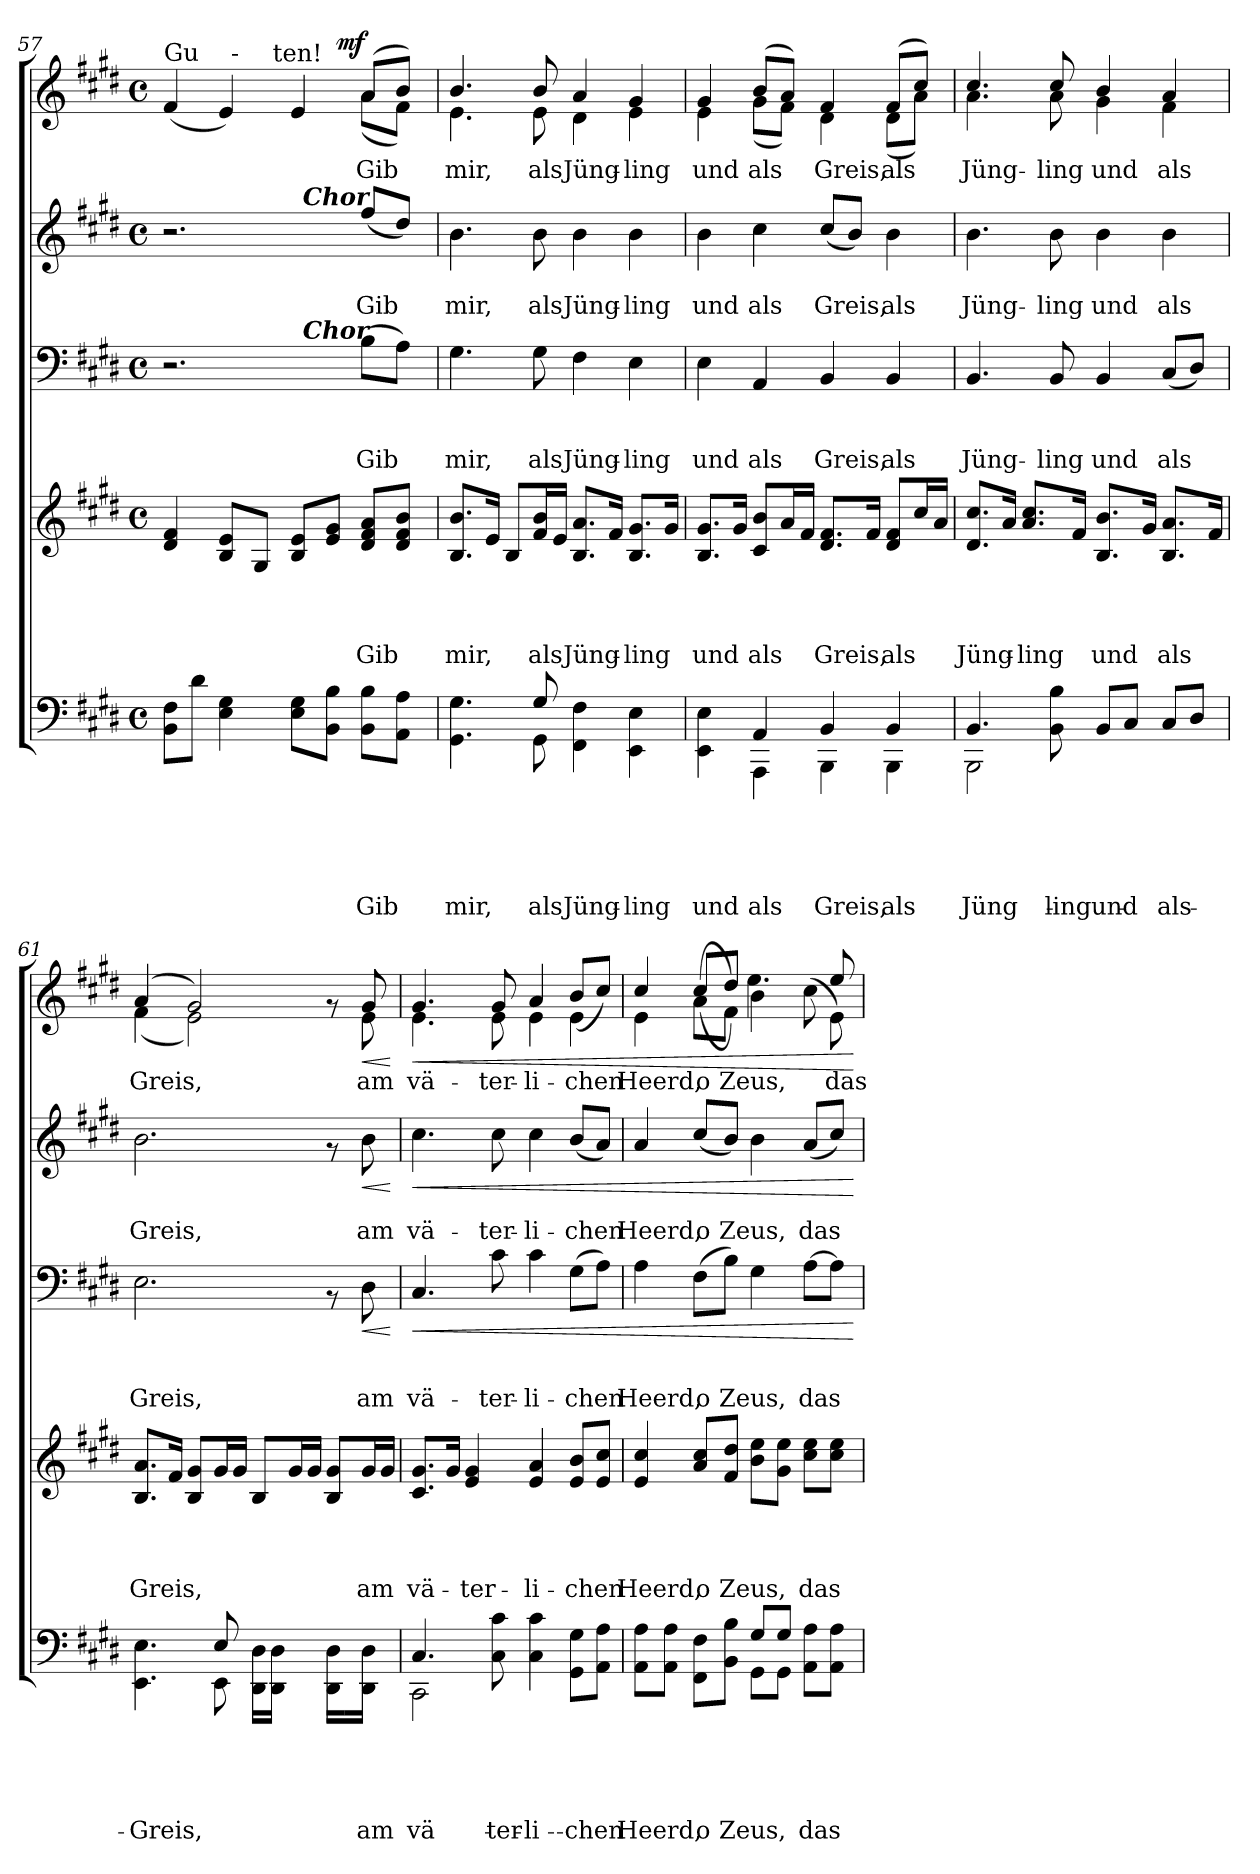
**kern	**text	**text	**text	**text	**text	**kern	**text	**text	**text	**text	**kern	**text	**text	**text	**dynam	**kern	**text	**text	**dynam	**kern	**text	**dynam
*part5	*part5	*part5	*part5	*part5	*part5	*part4	*part4	*part4	*part4	*part4	*part3	*part3	*part3	*part3	*part3	*part2	*part2	*part2	*part2	*part1	*part1	*part1
*staff5	*staff5	*staff5	*staff5	*staff5	*staff5	*staff4	*staff4	*staff4	*staff4	*staff4	*staff3	*staff3	*staff3	*staff3	*staff3	*staff2	*staff2	*staff2	*staff2	*staff1	*staff1	*staff1
*clefF4	*	*	*	*	*	*clefG2	*	*	*	*	*clefF4	*	*	*	*	*clefG2	*	*	*	*clefG2	*	*
*k[f#c#g#d#]	*	*	*	*	*	*k[f#c#g#d#]	*	*	*	*	*k[f#c#g#d#]	*	*	*	*	*k[f#c#g#d#]	*	*	*	*k[f#c#g#d#]	*	*
*E:	*	*	*	*	*	*E:	*	*	*	*	*E:	*	*	*	*	*E:	*	*	*	*E:	*	*
*M4/4	*	*	*	*	*	*M4/4	*	*	*	*	*M4/4	*	*	*	*	*M4/4	*	*	*	*M4/4	*	*
*met(c)	*	*	*	*	*	*met(c)	*	*	*	*	*met(c)	*	*	*	*	*met(c)	*	*	*	*met(c)	*	*
=57	=57	=57	=57	=57	=57	=57	=57	=57	=57	=57	=57	=57	=57	=57	=57	=57	=57	=57	=57	=57	=57	=57
*	*	*	*	*	*	*	*	*	*	*	*	*	*	*	*	*	*	*	*	*^	*	*
*	*	*	*	*	*	*	*	*	*	*	*	*	*	*	*	*	*	*	*	*	*^	*	*
!	!	!	!	!	!	!	!	!	!	!	!	!	!	!	!	!	!	!	!	!LO:TX:a:t=Gu	!	!	!	!
*	*	*	*	*	*	*	*	*	*	*	*^	*	*	*	*	*^	*	*	*	*	*^	*^	*	*
*	*	*	*	*	*	*	*	*	*	*	*	*	*	*	*	*	*	*	*	*	*	*	*	*	*	*	*	*
8BB\ 8F#\L	.	.	.	.	.	4d#/ 4f#/	.	.	.	.	2.r	2ryy	.	.	.	.	2.r	2ryy	.	.	.	(<4f#/	2.ryy	2ryy	4ryy	4..ryy	.	.
8d#\J	.	.	.	.	.	.	.	.	.	.	.	.	.	.	.	.	.	.	.	.	.	.	.	.	.	.	.	.
4E\ 4G#\	.	.	.	.	.	8B/ 8e/L	.	.	.	.	.	.	.	.	.	.	.	.	.	.	.	4e/)	.	.	32ryy	.	.	.
!	!	!	!	!	!	!	!	!	!	!	!	!	!	!	!	!	!	!	!	!	!	!	!	!	!LO:TX:a:t=-	!	!	!
.	.	.	.	.	.	.	.	.	.	.	.	.	.	.	.	.	.	.	.	.	.	.	.	.	2ryy	.	.	.
.	.	.	.	.	.	8G#/J	.	.	.	.	.	.	.	.	.	.	.	.	.	.	.	.	.	.	.	.	.	.
!	!	!	!	!	!	!	!	!	!	!	!	!	!	!	!	!	!	!	!	!	!	!	!	!	!	!LO:TX:a:t=ten!	!	!
.	.	.	.	.	.	.	.	.	.	.	.	.	.	.	.	.	.	.	.	.	.	.	.	.	.	2ryy	.	.
8E\ 8G#\L	.	.	.	.	.	8B/ 8e/L	.	.	.	.	.	32ryy	.	.	.	.	.	32ryy	.	.	.	4e/	.	8ryy	.	.	.	.
!	!	!	!	!	!	!	!	!	!	!	!	!	!	!	!	!	!	!LO:TX:a:Bi:t=Chor	!	!	!	!	!	!	!	!	!	!
!	!	!	!	!	!	!	!	!	!	!	!	!LO:TX:a:Bi:t=Chor	!	!	!	!	!	!	!	!	!	!	!	!	!	!	!	!
.	.	.	.	.	.	.	.	.	.	.	.	4...ryy	.	.	.	.	.	4...ryy	.	.	.	.	.	.	.	.	.	.
8BB\ 8B\J	.	.	.	.	.	8e/ 8g#/J	.	.	.	.	.	.	.	.	.	.	.	.	.	.	.	.	.	32ryy	.	.	.	.
!	!	!	!	!	!	!	!	!	!	!	!	!	!	!	!	!	!	!	!	!	!	!	!	!	!	!	!	!LO:DY:a
.	.	.	.	.	.	.	.	.	.	.	.	.	.	.	.	.	.	.	.	.	.	.	.	4ryy	.	.	.	mf
!	!	!	!	!	!LO:LY:a	!	!	!	!	!LO:LY:a	!	!	!	!	!LO:LY:a	!	!	!	!	!LO:LY:b	!	!	!	!	!	!	!LO:LY:b	!
8BB\ 8B\L	.	.	.	.	Gib	8d#/ 8f#/ 8a/L	.	.	.	Gib	(>8B\L	.	.	.	Gib	.	(<8ff#/L	.	.	Gib	.	(>8a/L	(<8a\L	.	.	.	-Gib	.
.	.	.	.	.	.	.	.	.	.	.	.	.	.	.	.	.	.	.	.	.	.	.	.	.	8..ryy	.	.	.
8AA\ 8A\J	.	.	.	.	.	8d#/ 8f#/ 8b/J	.	.	.	.	8A\J)	.	.	.	.	.	8dd#/J)	.	.	.	.	8b/J)	8f#\J)	.	.	.	.	.
.	.	.	.	.	.	.	.	.	.	.	.	.	.	.	.	.	.	.	.	.	.	.	.	16.ryy	.	.	.	.
.	.	.	.	.	.	.	.	.	.	.	.	.	.	.	.	.	.	.	.	.	.	.	.	.	.	16ryy	.	.
=58	=58	=58	=58	=58	=58	=58	=58	=58	=58	=58	=58	=58	=58	=58	=58	=58	=58	=58	=58	=58	=58	=58	=58	=58	=58	=58	=58	=58
!	!	!	!	!	!LO:LY:a	!	!	!	!	!LO:LY:a	!	!	!	!	!LO:LY:a	!	!	!	!	!LO:LY:b	!	!	!	!	!	!	!LO:LY:b	!
*	*	*	*	*	*	*	*	*	*	*	*v	*v	*	*	*	*	*	*	*	*	*	*	*v	*v	*v	*v	*	*
*^	*	*	*	*	*	*	*	*	*	*	*	*	*	*	*	*v	*v	*	*	*	*	*	*	*
4.GG#\ 4.G#\	4.ryy	.	.	.	.	mir,	8.B/ 8.b/L	.	.	.	mir,	4.G#\	.	.	mir,	.	4.b\	.	mir,	.	4.b/	4.e\	mir,	.
.	.	.	.	.	.	.	16e/Jk	.	.	.	.	.	.	.	.	.	.	.	.	.	.	.	.	.
.	.	.	.	.	.	.	8B/L	.	.	.	.	.	.	.	.	.	.	.	.	.	.	.	.	.
!	!	!	!	!	!	!LO:LY:a	!	!	!	!	!LO:LY:a	!	!	!	!LO:LY:a	!	!	!	!LO:LY:b	!	!	!	!LO:LY:b	!
8GG#\	8G#/	.	.	.	.	als	16f#/ 16b/L	.	.	.	als	8G#\	.	.	als	.	8b\	.	als	.	8b/	8e\	als	.
.	.	.	.	.	.	.	16e/JJ	.	.	.	.	.	.	.	.	.	.	.	.	.	.	.	.	.
!	!	!	!	!	!	!LO:LY:a	!	!	!	!	!LO:LY:a	!	!	!	!LO:LY:a	!	!	!	!LO:LY:b	!	!	!	!LO:LY:b	!
4FF#\ 4F#\	2ryy	.	.	.	.	Jüng-	8.B/ 8.a/L	.	.	.	Jüng-	4F#\	.	.	Jüng-	.	4b\	.	Jüng-	.	4d#\	4a/	Jüng-	.
.	.	.	.	.	.	.	16f#/Jk	.	.	.	.	.	.	.	.	.	.	.	.	.	.	.	.	.
!	!	!	!	!	!	!LO:LY:a	!	!	!	!	!LO:LY:a	!	!	!	!LO:LY:a	!	!	!	!LO:LY:b	!	!	!	!LO:LY:b	!
4EE\ 4E\	.	.	.	.	.	-ling	8.B/ 8.g#/L	.	.	.	-ling	4E\	.	.	-ling	.	4b\	.	-ling	.	4g#/	4e\	-ling	.
.	.	.	.	.	.	.	16g#/Jk	.	.	.	.	.	.	.	.	.	.	.	.	.	.	.	.	.
!!LO:PB:g=z	!!
=59	=59	=59	=59	=59	=59	=59	=59	=59	=59	=59	=59	=59	=59	=59	=59	=59	=59	=59	=59	=59	=59	=59	=59	=59
!	!	!	!	!	!	!LO:LY:a	!	!	!	!	!LO:LY:a	!	!	!	!LO:LY:a	!	!	!	!LO:LY:b	!	!	!	!LO:LY:b	!
4EE\ 4E\	4ryy	.	.	.	.	und	8.B/ 8.g#/L	.	.	.	und	4E\	.	.	und	.	4b\	.	und	.	4g#/	4e\	und	.
.	.	.	.	.	.	.	16g#/Jk	.	.	.	.	.	.	.	.	.	.	.	.	.	.	.	.	.
!	!	!	!	!	!	!LO:LY:a	!	!	!	!	!LO:LY:a	!	!	!	!LO:LY:a	!	!	!	!LO:LY:b	!	!	!	!LO:LY:b	!
4AA/	4AAA\	.	.	.	.	als	8c#/ 8b/L	.	.	.	als	4AA/	.	.	als	.	4cc#\	.	als	.	(>8b/L	(<8g#\L	als	.
.	.	.	.	.	.	.	16a/L	.	.	.	.	.	.	.	.	.	.	.	.	.	8a/J)	8f#\J)	.	.
.	.	.	.	.	.	.	16f#/JJ	.	.	.	.	.	.	.	.	.	.	.	.	.	.	.	.	.
!	!	!	!	!	!	!LO:LY:a	!	!	!	!	!LO:LY:a	!	!	!	!LO:LY:a	!	!	!	!LO:LY:b	!	!	!	!LO:LY:b	!
4BB/	4BBB\	.	.	.	.	Greis,	8.d#/ 8.f#/L	.	.	.	Greis,	4BB/	.	.	Greis,	.	(<8cc#/L	.	Greis,	.	4f#/	4d#\	Greis,	.
.	.	.	.	.	.	.	.	.	.	.	.	.	.	.	.	.	8b/J)	.	.	.	.	.	.	.
.	.	.	.	.	.	.	16f#/Jk	.	.	.	.	.	.	.	.	.	.	.	.	.	.	.	.	.
!	!	!	!	!	!	!LO:LY:a	!	!	!	!	!LO:LY:a	!	!	!	!LO:LY:a	!	!	!	!LO:LY:b	!	!	!	!LO:LY:b	!
4BB/	4BBB\	.	.	.	.	als	8d#/ 8f#/L	.	.	.	als	4BB/	.	.	als	.	4b\	.	als	.	(>8f#/L	(<8d#\L	als	.
.	.	.	.	.	.	.	16cc#/L	.	.	.	.	.	.	.	.	.	.	.	.	.	8cc#/J)	8a\J)	.	.
.	.	.	.	.	.	.	16a/JJ	.	.	.	.	.	.	.	.	.	.	.	.	.	.	.	.	.
=60	=60	=60	=60	=60	=60	=60	=60	=60	=60	=60	=60	=60	=60	=60	=60	=60	=60	=60	=60	=60	=60	=60	=60	=60
!	!	!	!	!	!	!LO:LY:a	!	!	!	!	!LO:LY:a	!	!	!	!LO:LY:a	!	!	!	!LO:LY:b	!	!	!	!LO:LY:b	!
2BBB\	4.BB/	.	.	.	.	Jüng-	8.d#/ 8.cc#/L	.	.	.	Jüng-	4.BB/	.	.	Jüng-	.	4.b\	.	Jüng-	.	4.cc#/	4.a\	Jüng-	.
.	.	.	.	.	.	.	16a/Jk	.	.	.	.	.	.	.	.	.	.	.	.	.	.	.	.	.
!	!	!	!	!	!	!	!	!	!	!	!LO:LY:a	!	!	!	!	!	!	!	!	!	!	!	!	!
.	.	.	.	.	.	.	8.a/ 8.cc#/L	.	.	.	-ling	.	.	.	.	.	.	.	.	.	.	.	.	.
!	!	!	!	!	!	!LO:LY:a	!	!	!	!	!	!	!	!	!LO:LY:a	!	!	!	!LO:LY:b	!	!	!	!LO:LY:b	!
.	8BB\ 8B\	.	.	.	.	-ling	.	.	.	.	.	8BB/	.	.	-ling	.	8b\	.	-ling	.	8cc#/	8a\	-ling	.
.	.	.	.	.	.	.	16f#/Jk	.	.	.	.	.	.	.	.	.	.	.	.	.	.	.	.	.
!	!	!	!	!	!	!LO:LY:a	!	!	!	!	!LO:LY:a	!	!	!	!LO:LY:a	!	!	!	!LO:LY:b	!	!	!	!LO:LY:b	!
2ryy	8BB/L	.	.	.	.	und	8.B/ 8.b/L	.	.	.	und	4BB/	.	.	und	.	4b\	.	und	.	4g#\	4b/	und	.
.	8C#/J	.	.	.	.	.	.	.	.	.	.	.	.	.	.	.	.	.	.	.	.	.	.	.
.	.	.	.	.	.	.	16g#/Jk	.	.	.	.	.	.	.	.	.	.	.	.	.	.	.	.	.
!	!	!	!	!	!	!LO:LY:a	!	!	!	!	!LO:LY:a	!	!	!	!LO:LY:a	!	!	!	!LO:LY:b	!	!	!	!LO:LY:b	!
.	8C#/L	.	.	.	.	als	8.B/ 8.a/L	.	.	.	als	(<8C#/L	.	.	als	.	4b\	.	als	.	4a/	4f#\	als	.
.	8D#/J	.	.	.	.	.	.	.	.	.	.	8D#/J)	.	.	.	.	.	.	.	.	.	.	.	.
.	.	.	.	.	.	.	16f#/Jk	.	.	.	.	.	.	.	.	.	.	.	.	.	.	.	.	.
=61	=61	=61	=61	=61	=61	=61	=61	=61	=61	=61	=61	=61	=61	=61	=61	=61	=61	=61	=61	=61	=61	=61	=61	=61
!	!	!	!	!	!	!LO:LY:a	!	!	!	!	!LO:LY:a	!	!	!	!LO:LY:a	!	!	!	!LO:LY:b	!	!	!	!LO:LY:b	!
4.EE\ 4.E\	4.ryy	.	.	.	.	Greis,	8.B/ 8.a/L	.	.	.	Greis,	2.E\	.	.	Greis,	.	2.b\	.	Greis,	.	(>4a/	(<4f#\	Greis,	.
.	.	.	.	.	.	.	16f#/Jk	.	.	.	.	.	.	.	.	.	.	.	.	.	.	.	.	.
.	.	.	.	.	.	.	8B/ 8g#/L	.	.	.	.	.	.	.	.	.	.	.	.	.	2g#/)	2e\)	.	.
8EE\	8E/	.	.	.	.	.	16g#/L	.	.	.	.	.	.	.	.	.	.	.	.	.	.	.	.	.
.	.	.	.	.	.	.	16g#/JJ	.	.	.	.	.	.	.	.	.	.	.	.	.	.	.	.	.
16DD#\ 16D#\LL	16ryy	.	.	.	.	.	8B/L	.	.	.	.	.	.	.	.	.	.	.	.	.	.	.	.	.
16DD#\ 16D#\JJ	4..ryy	.	.	.	.	.	.	.	.	.	.	.	.	.	.	.	.	.	.	.	.	.	.	.
8ryy	.	.	.	.	.	.	16g#/L	.	.	.	.	.	.	.	.	.	.	.	.	.	.	.	.	.
.	.	.	.	.	.	.	16g#/JJ	.	.	.	.	.	.	.	.	.	.	.	.	.	.	.	.	.
16DD#\ 16D#\LL	.	.	.	.	.	.	8B/ 8g#/L	.	.	.	.	8rAA	.	.	.	.	8rf	.	.	.	8rf	8ryy	.	.
16ryy	.	.	.	.	.	.	.	.	.	.	.	.	.	.	.	.	.	.	.	.	.	.	.	.
!	!	!	!	!	!	!LO:LY:a	!	!	!	!	!LO:LY:a	!	!	!	!LO:LY:a	!LO:HP:b	!	!	!LO:LY:b	!LO:HP:b	!	!	!LO:LY:b	!LO:HP:b
16DD#\ 16D#\JJ	.	.	.	.	.	am	16g#/L	.	.	.	am	8D#\	.	.	am	<	8b\	.	am	<	8g#/	8e\	am	<
16ryy	.	.	.	.	.	.	16g#/JJ	.	.	.	.	.	.	.	.	.	.	.	.	.	.	.	.	.
*v	*v	*	*	*	*	*	*	*	*	*	*	*	*	*	*	*	*	*	*	*	*v	*v	*	*
.	.	.	.	.	.	.	.	.	.	.	.	.	.	.	[	.	.	.	[	.	.	[
!!LO:LB:g=z
=62	=62	=62	=62	=62	=62	=62	=62	=62	=62	=62	=62	=62	=62	=62	=62	=62	=62	=62	=62	=62	=62	=62
*^	*	*	*	*	*	*	*	*	*	*	*	*	*	*	*	*	*	*	*	*	*	*
!	!	!	!	!	!	!LO:LY:a	!	!	!	!	!LO:LY:a	!	!	!	!LO:LY:a	!LO:HP:b	!	!	!LO:LY:b	!LO:HP:b	!	!LO:LY:b	!LO:HP:b
*	*	*	*	*	*	*	*	*	*	*	*	*	*	*	*	*	*	*	*	*	*^	*	*
2CC#\	4.C#/	.	.	.	.	vä-	8.c#/ 8.g#/L	.	.	.	vä-	4.C#/	.	.	vä-	<	4.cc#\	.	vä-	<	4.g#/	4.e\	vä-	<
.	.	.	.	.	.	.	16g#/Jk	.	.	.	.	.	.	.	.	.	.	.	.	.	.	.	.	.
!	!	!	!	!	!	!	!	!	!	!	!LO:LY:a	!	!	!	!	!	!	!	!	!	!	!	!	!
.	.	.	.	.	.	.	4e/ 4g#/	.	.	.	-ter-	.	.	.	.	.	.	.	.	.	.	.	.	.
!	!	!	!	!	!	!LO:LY:a	!	!	!	!	!	!	!	!	!LO:LY:a	!	!	!	!LO:LY:b	!	!	!	!LO:LY:b	!
.	8C#\ 8c#\	.	.	.	.	-ter-	.	.	.	.	.	8c#\	.	.	-ter-	.	8cc#\	.	-ter-	.	8g#/	8e\	-ter-	.
!	!	!	!	!	!	!LO:LY:a	!	!	!	!	!LO:LY:a	!	!	!	!LO:LY:a	!	!	!	!LO:LY:b	!	!	!	!LO:LY:b	!
2ryy	4C#\ 4c#\	.	.	.	.	-li-	4e/ 4a/	.	.	.	-li-	4c#\	.	.	-li-	.	4cc#\	.	-li-	.	4e\	4a/	-li-	.
!	!	!	!	!	!	!LO:LY:a	!	!	!	!	!LO:LY:a	!	!	!	!LO:LY:a	!	!	!	!LO:LY:b	!	!	!	!LO:LY:b	!
.	8GG#\ 8G#\L	.	.	.	.	-chen	8e/ 8b/L	.	.	.	-chen	(>8G#\L	.	.	-chen	.	(<8b/L	.	-chen	.	4e\	(>8b/L	-chen	.
.	8AA\ 8A\J	.	.	.	.	.	8e/ 8cc#/J	.	.	.	.	8A\J)	.	.	.	.	8a/J)	.	.	.	.	8cc#/J)	.	.
=63	=63	=63	=63	=63	=63	=63	=63	=63	=63	=63	=63	=63	=63	=63	=63	=63	=63	=63	=63	=63	=63	=63	=63	=63
!	!	!	!	!	!	!LO:LY:a	!	!	!	!	!LO:LY:a	!	!	!	!LO:LY:a	!	!	!	!LO:LY:b	!	!	!	!LO:LY:b	!
*	*	*	*	*	*	*	*	*	*	*	*	*	*	*	*	*	*	*	*	*	*	*^	*	*
8AA\ 8A\L	2ryy	.	.	.	.	Heerd,	4e/ 4cc#/	.	.	.	Heerd,	4A\	.	.	Heerd,	.	4a/	.	Heerd,	.	4cc#/	4e\	2..ryy	Heerd,	.
8AA\ 8A\J	.	.	.	.	.	.	.	.	.	.	.	.	.	.	.	.	.	.	.	.	.	.	.	.	.
!	!	!	!	!	!	!LO:LY:a	!	!	!	!	!LO:LY:a	!	!	!	!LO:LY:a	!	!	!	!LO:LY:b	!	!	!	!	!LO:LY:b	!
8FF#\ 8F#\L	.	.	.	.	.	o	8a/ 8cc#/L	.	.	.	o	(>8F#\L	.	.	o	.	(<8cc#/L	.	o	.	(<8a\L	(>8cc#/L	.	o	.
!	!	!	!	!	!	!LO:LY:a	!	!	!	!	!LO:LY:a	!	!	!	!LO:LY:a	!	!	!	!LO:LY:b	!	!	!	!	!LO:LY:b	!
8BB\ 8B\J	.	.	.	.	.	Zeus,	8f#/ 8dd#/J	.	.	.	Zeus,	8B\J)	.	.	Zeus,	.	8b/J)	.	Zeus,	.	8f#\J)	8dd#/J)	.	Zeus,	.
8G#/L	8GG#\L	.	.	.	.	.	8b\ 8ee\L	.	.	.	.	4G#\	.	.	.	.	4b\	.	.	.	4b\	4.ee\	.	.	.
8G#/J	8GG#\J	.	.	.	.	.	8g#\ 8ee\J	.	.	.	.	.	.	.	.	.	.	.	.	.	.	.	.	.	.
!	!	!	!	!	!	!LO:LY:a	!	!	!	!	!LO:LY:a	!	!	!	!LO:LY:a	!	!	!	!LO:LY:b	!	!	!	!	!	!
8AA\ 8A\L	4ryy	.	.	.	.	das	8cc#\ 8ee\L	.	.	.	das	[>8A\L	.	.	das	.	(<8a/L	.	das	.	(<8cc#\	.	.	.	.
!	!	!	!	!	!	!	!	!	!	!	!	!	!	!	!	!	!	!	!	!	!	!	!	!LO:LY:b	!
8AA\ 8A\J	.	.	.	.	.	.	8cc#\ 8ee\J	.	.	.	.	8A\J]	.	.	.	.	8cc#/J)	.	.	.	16.ryy	8e\)	8ee/	das	.
.	.	.	.	.	.	.	.	.	.	.	.	.	.	.	.	.	.	.	.	.	32ryy	.	.	.	.
*v	*v	*	*	*	*	*	*	*	*	*	*	*	*	*	*	*	*	*	*	*	*v	*v	*v	*	*
.	.	.	.	.	.	.	.	.	.	.	.	.	.	.	[	.	.	.	[	.	.	[
=	=	=	=	=	=	=	=	=	=	=	=	=	=	=	=	=	=	=	=	=	=	=
*-	*-	*-	*-	*-	*-	*-	*-	*-	*-	*-	*-	*-	*-	*-	*-	*-	*-	*-	*-	*-	*-	*-
